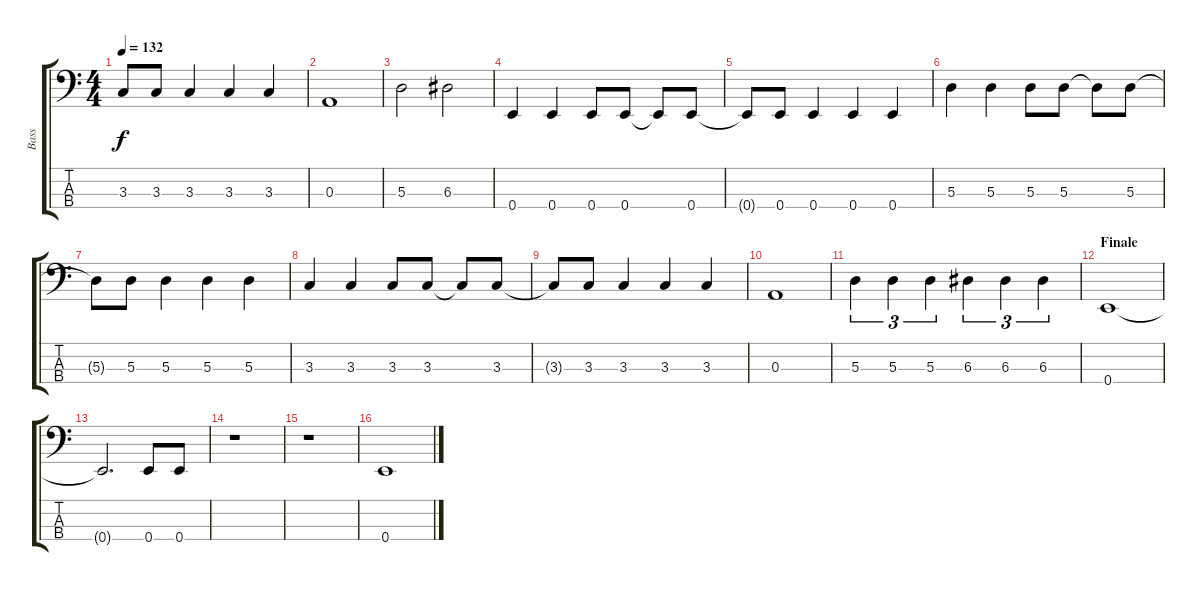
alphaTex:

\track ("Bass" "Bass") {instrument electricbassfinger}
\staff {score tabs}
\tuning (G2 D2 A1 E1) {hide}
\ts (4 4)
\tempo 132
\clef f4
\ks c
3.3{t}.8{dy f} 3.3.8 3.3.4 3.3.4 3.3.4 |
0.3.1 |
5.3.2 6.3.2 |
0.4.4 0.4.4 0.4.8 0.4.8 0.4{t}.8 0.4.8 |
0.4{t}.8 0.4.8 0.4.4 0.4.4 0.4.4 |
5.3.4 5.3.4 5.3.8 5.3.8 5.3{t}.8 5.3.8 |
5.3{t}.8 5.3.8 5.3.4 5.3.4 5.3.4 |
3.3.4 3.3.4 3.3.8 3.3.8 3.3{t}.8 3.3.8 |
3.3{t}.8 3.3.8 3.3.4 3.3.4 3.3.4 |
0.3.1 |
5.3.4{tu (3 2)} 5.3.4{tu (3 2)} 5.3.4{tu (3 2)} 6.3.4{tu (3 2)} 6.3.4{tu (3 2)} 6.3.4{tu (3 2)} |
\section ("" "Finale")
0.4.1 |
0.4{t}.2{d} 0.4.8 0.4.8 |
r.1 |
r.1 |
0.4.1
